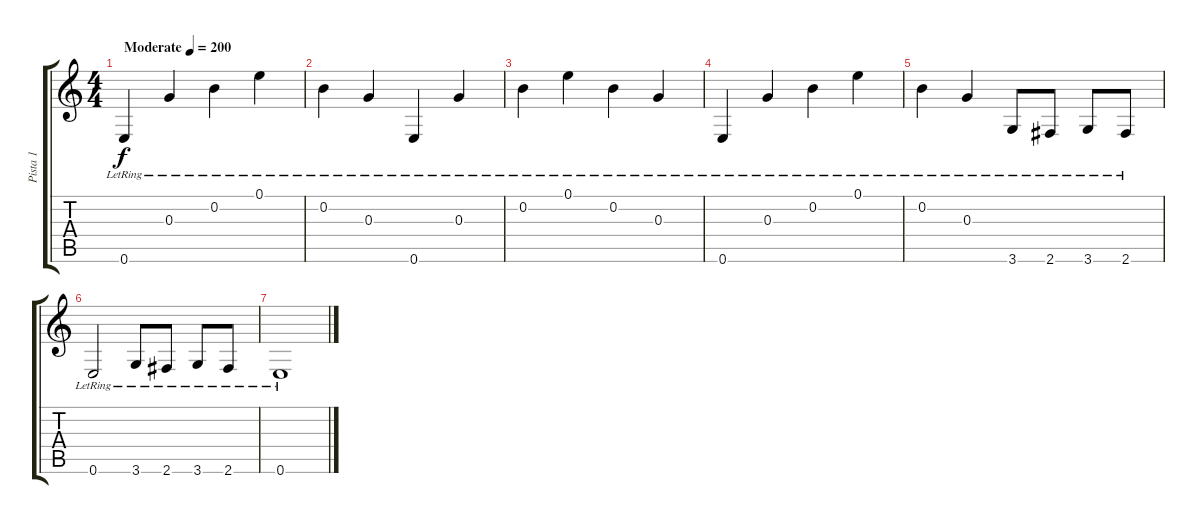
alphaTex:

\track ("Pista 1" "Pista 1") {instrument acousticguitarsteel}
\staff {score tabs}
\tuning (E4 B3 G3 D3 A2 E2) {hide}
\ts (4 4)
\tempo (200 "Moderate")
\clef g2
\ks c
0.6{lr}.4{dy f instrument acousticguitarsteel} 0.3{lr}.4 0.2{lr}.4 0.1{lr}.4 |
0.2{lr}.4 0.3{lr}.4 0.6{lr}.4 0.3{lr}.4 |
0.2{lr}.4 0.1{lr}.4 0.2{lr}.4 0.3{lr}.4 |
0.6{lr}.4 0.3{lr}.4 0.2{lr}.4 0.1{lr}.4 |
0.2{lr}.4 0.3{lr}.4 3.6{lr}.8 2.6{lr}.8 3.6{lr}.8 2.6{lr}.8 |
0.6{lr}.2 3.6{lr}.8 2.6{lr}.8 3.6{lr}.8 2.6{lr}.8 |
0.6{lr}.1
